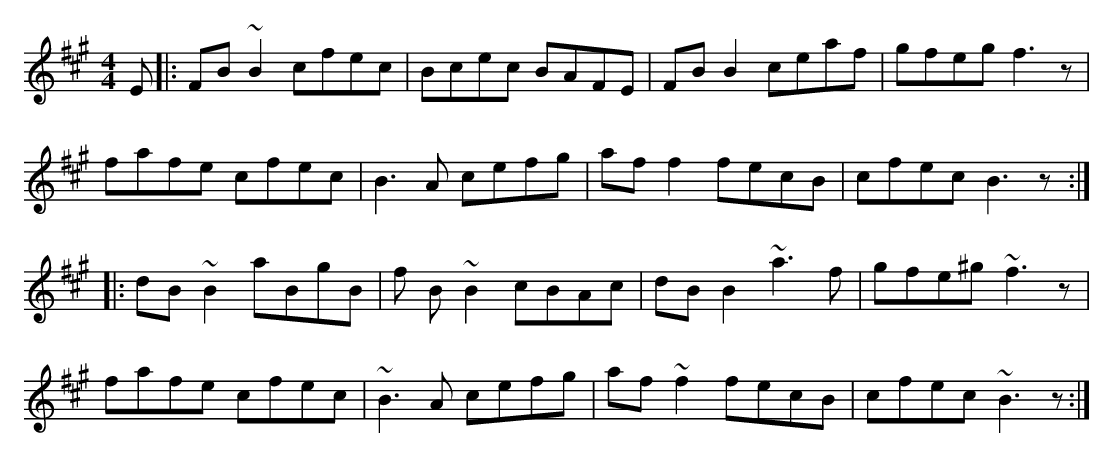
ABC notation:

X:1
M:4/4
K:A
E|:FB ~B2 cfec|Bcec BAFE|FB B2 ceaf|gfeg f3z|
fafe cfec|B3A cefg|af f2 fecB|cfec B3z:|
|:dB ~B2 aBgB| f B ~B2 cBAc|dB B2 ~a3f|gfe^g ~f3 z|
fafe cfec|~B3 A cefg|af~f2 fecB|cfec ~B3z:|
